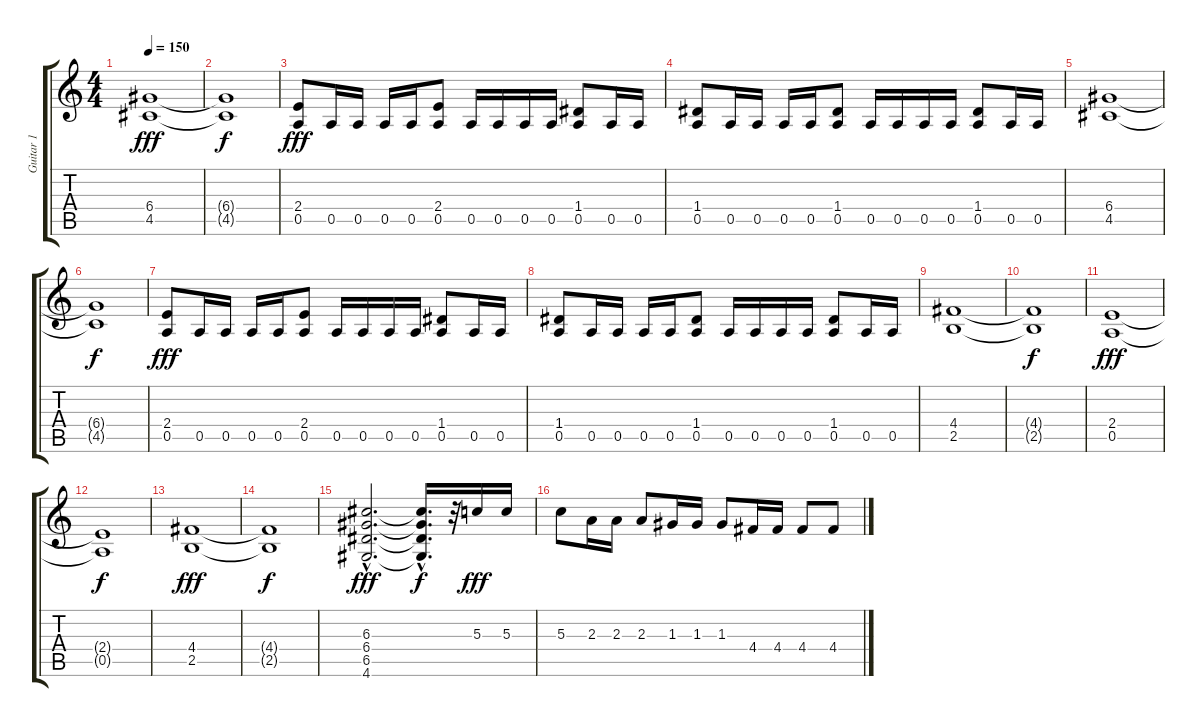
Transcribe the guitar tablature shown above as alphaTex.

\track ("Guitar 1" "Guitar 1") {instrument distortionguitar}
\staff {score tabs}
\tuning (E4 B3 G3 D3 A2 E2) {hide}
\ts (4 4)
\tempo 150
\clef g2
\ks c
(6.4 4.5).1{dy fff} |
(6.4{t} 4.5{t}).1{dy f} |
(2.4 0.5).8{dy fff} 0.5.16 0.5.16 0.5.16 0.5.16 (2.4 0.5).8 0.5.16 0.5.16 0.5.16 0.5.16 (1.4 0.5).8 0.5.16 0.5.16 |
(1.4 0.5).8 0.5.16 0.5.16 0.5.16 0.5.16 (1.4 0.5).8 0.5.16 0.5.16 0.5.16 0.5.16 (1.4 0.5).8 0.5.16 0.5.16 |
(6.4 4.5).1 |
(6.4{t} 4.5{t}).1{dy f} |
(2.4 0.5).8{dy fff} 0.5.16 0.5.16 0.5.16 0.5.16 (2.4 0.5).8 0.5.16 0.5.16 0.5.16 0.5.16 (1.4 0.5).8 0.5.16 0.5.16 |
(1.4 0.5).8 0.5.16 0.5.16 0.5.16 0.5.16 (1.4 0.5).8 0.5.16 0.5.16 0.5.16 0.5.16 (1.4 0.5).8 0.5.16 0.5.16 |
(4.4 2.5).1 |
(4.4{t} 2.5{t}).1{dy f} |
(2.4 0.5).1{dy fff} |
(2.4{t} 0.5{t}).1{dy f} |
(4.4 2.5).1{dy fff} |
(4.4{t} 2.5{t}).1{dy f} |
(6.3{hac} 6.4{hac} 6.5{hac} 4.6{hac}).2{d dy fff} (6.3{hac t} 6.4{hac t} 6.5{hac t} 4.6{hac t}).16{d dy f} r.32 5.3.16{dy fff} 5.3.16 |
5.3.8 2.3.16 2.3.16 2.3.8 1.3.16 1.3.16 1.3.8 4.4.16 4.4.16 4.4.8 4.4.8
